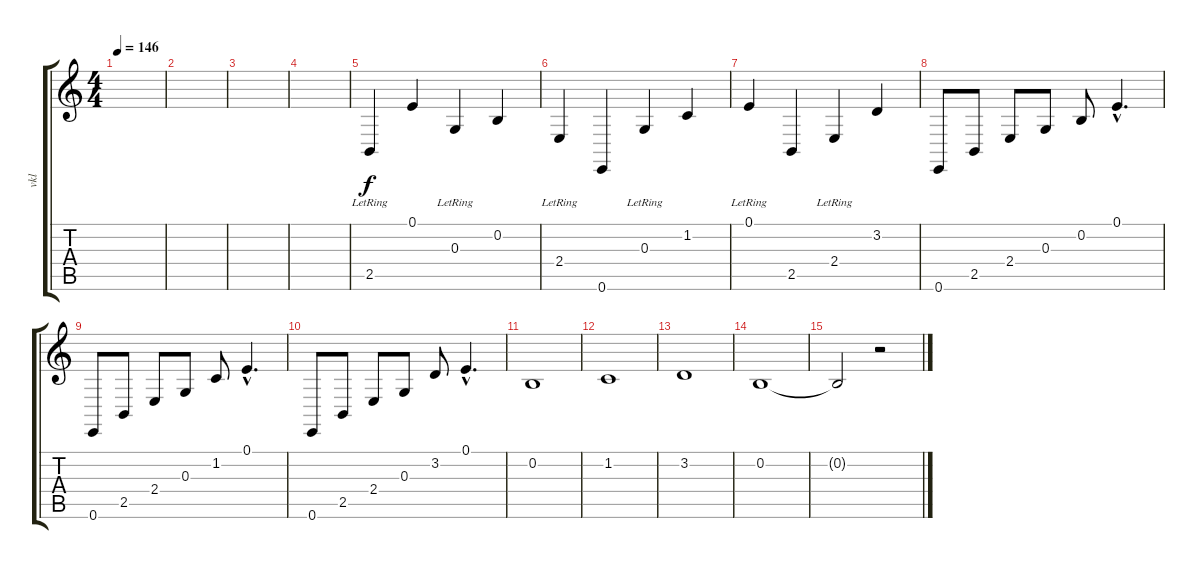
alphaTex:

\track ("vkl" "vkl") {instrument choiraahs}
\staff {score tabs}
\tuning (E4 B3 G3 D3 A2 E2) {hide}
\ts (4 4)
\tempo 146
\clef g2
\ks c
|
|
|
|
2.5{lr}.4 0.1.4 0.3{lr}.4 0.2.4 |
2.4{lr}.4 0.6.4 0.3{lr}.4 1.2.4 |
0.1{lr}.4 2.5.4 2.4{lr}.4 3.2.4 |
0.6.8 2.5.8 2.4.8 0.3.8 0.2.8 0.1{hac}.4{d} |
0.6.8 2.5.8 2.4.8 0.3.8 1.2.8 0.1{hac}.4{d} |
0.6.8 2.5.8 2.4.8 0.3.8 3.2.8 0.1{hac}.4{d} |
0.2.1 |
1.2.1 |
3.2.1 |
0.2.1 |
0.2{t}.2 r.2
